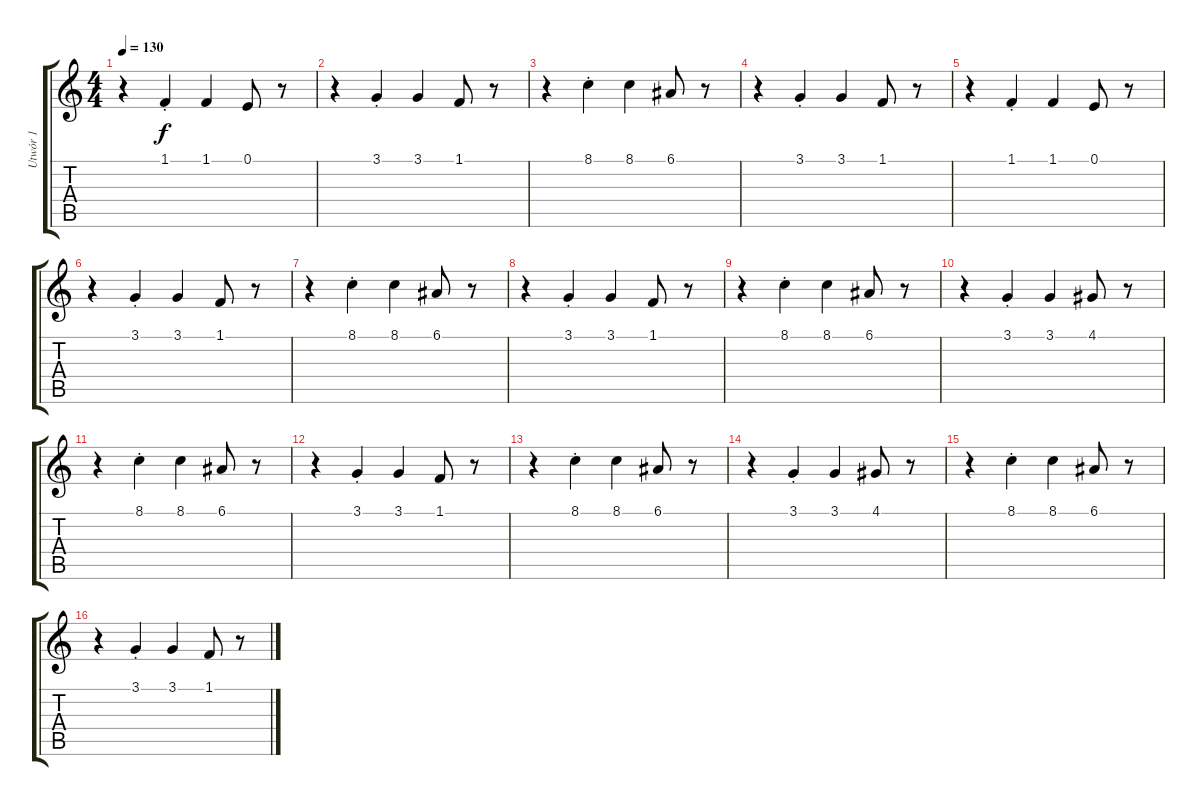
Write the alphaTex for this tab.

\track ("Utwór 1" "Utwór 1") {instrument choiraahs}
\staff {score tabs}
\tuning (E4 B3 G3 D3 A2 E2) {hide}
\ts (4 4)
\tempo 130
\clef g2
\ks c
r.4{dy f} 1.1{st}.4 1.1.4 0.1.8 r.8 |
r.4 3.1{st}.4 3.1.4 1.1.8 r.8 |
r.4 8.1{st}.4 8.1.4 6.1.8 r.8 |
r.4 3.1{st}.4 3.1.4 1.1.8 r.8 |
r.4 1.1{st}.4 1.1.4 0.1.8 r.8 |
r.4 3.1{st}.4 3.1.4 1.1.8 r.8 |
r.4 8.1{st}.4 8.1.4 6.1.8 r.8 |
r.4 3.1{st}.4 3.1.4 1.1.8 r.8 |
r.4 8.1{st}.4 8.1.4 6.1.8 r.8 |
r.4 3.1{st}.4 3.1.4 4.1.8 r.8 |
r.4 8.1{st}.4 8.1.4 6.1.8 r.8 |
r.4 3.1{st}.4 3.1.4 1.1.8 r.8 |
r.4 8.1{st}.4 8.1.4 6.1.8 r.8 |
r.4 3.1{st}.4 3.1.4 4.1.8 r.8 |
r.4 8.1{st}.4 8.1.4 6.1.8 r.8 |
r.4 3.1{st}.4 3.1.4 1.1.8 r.8
